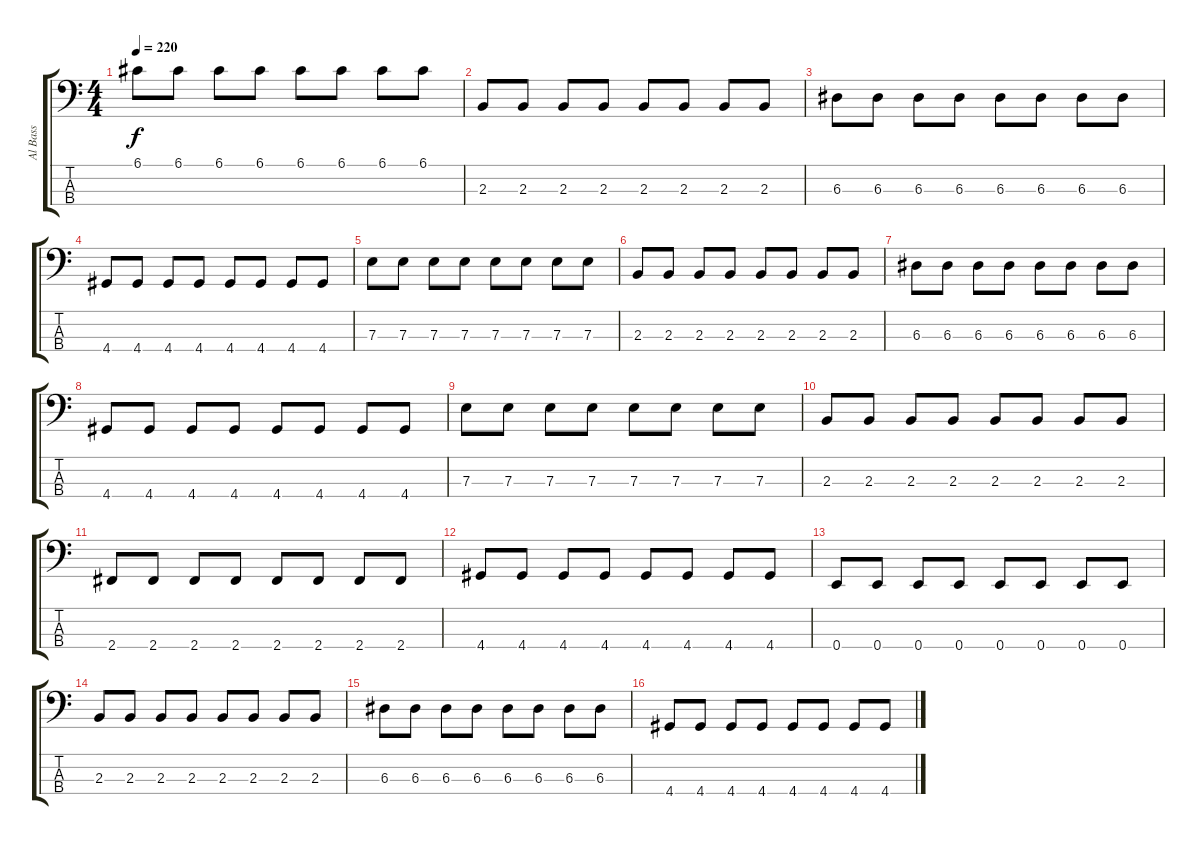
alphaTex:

\track ("Al Bass" "Al Bass") {instrument electricbasspick}
\staff {score tabs}
\tuning (G2 D2 A1 E1) {hide}
\ts (4 4)
\tempo 220
\clef f4
\ks c
6.1.8{dy f} 6.1.8 6.1.8 6.1.8 6.1.8 6.1.8 6.1.8 6.1.8 |
2.3.8 2.3.8 2.3.8 2.3.8 2.3.8 2.3.8 2.3.8 2.3.8 |
6.3.8 6.3.8 6.3.8 6.3.8 6.3.8 6.3.8 6.3.8 6.3.8 |
4.4.8 4.4.8 4.4.8 4.4.8 4.4.8 4.4.8 4.4.8 4.4.8 |
7.3.8 7.3.8 7.3.8 7.3.8 7.3.8 7.3.8 7.3.8 7.3.8 |
2.3.8 2.3.8 2.3.8 2.3.8 2.3.8 2.3.8 2.3.8 2.3.8 |
6.3.8 6.3.8 6.3.8 6.3.8 6.3.8 6.3.8 6.3.8 6.3.8 |
4.4.8 4.4.8 4.4.8 4.4.8 4.4.8 4.4.8 4.4.8 4.4.8 |
7.3.8 7.3.8 7.3.8 7.3.8 7.3.8 7.3.8 7.3.8 7.3.8 |
2.3.8 2.3.8 2.3.8 2.3.8 2.3.8 2.3.8 2.3.8 2.3.8 |
2.4.8 2.4.8 2.4.8 2.4.8 2.4.8 2.4.8 2.4.8 2.4.8 |
4.4.8 4.4.8 4.4.8 4.4.8 4.4.8 4.4.8 4.4.8 4.4.8 |
0.4.8 0.4.8 0.4.8 0.4.8 0.4.8 0.4.8 0.4.8 0.4.8 |
2.3.8 2.3.8 2.3.8 2.3.8 2.3.8 2.3.8 2.3.8 2.3.8 |
6.3.8 6.3.8 6.3.8 6.3.8 6.3.8 6.3.8 6.3.8 6.3.8 |
4.4.8 4.4.8 4.4.8 4.4.8 4.4.8 4.4.8 4.4.8 4.4.8
